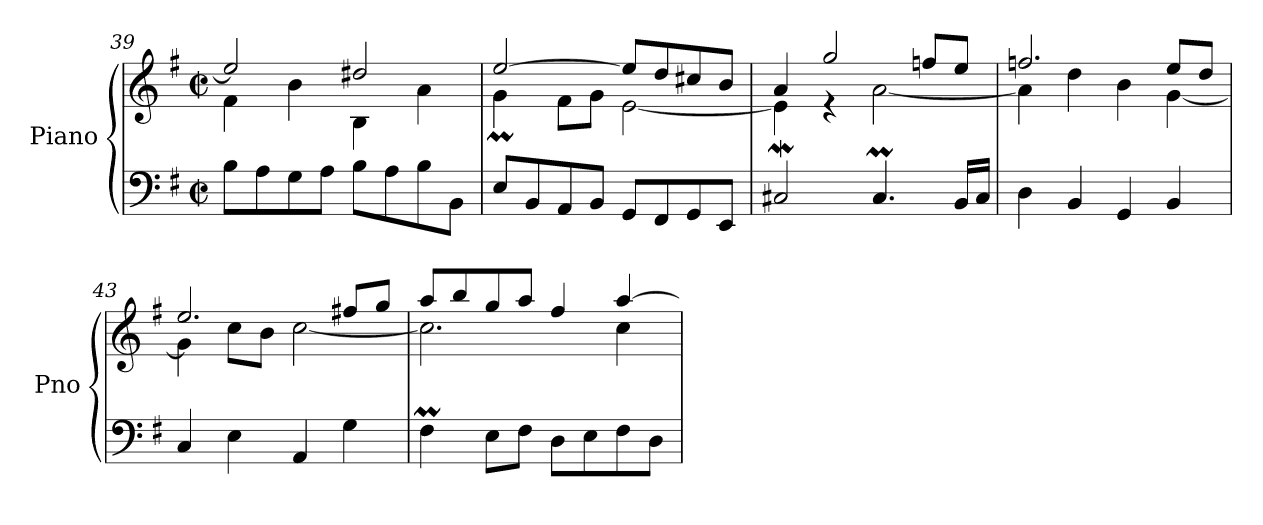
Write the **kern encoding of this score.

**kern	**kern
*part1	*part1
*staff2	*staff1
*I"Piano	*
*I'Pno	*
*clefF4	*clefG2
*k[f#]	*k[f#]
*M2/2	*M2/2
*met(c|)	*met(c|)
=39	=39
*	*^
8B\L	2ee/]	4f#\
8A\	.	.
8G\	.	4b\
8A\J	.	.
8B\L	2dd#X/	4B\
8A\	.	.
8B\	.	4a\
8BB\J	.	.
=40	=40	=40
8E/L	[2ee/	4gM\
8BB/	.	.
8AA/	.	8f#\L
8BB/J	.	8g\J
8GG/L	8ee/L]	[2e\
8FF#/	8dd/	.
8GG/	8cc#X/	.
8EE/J	8b/J	.
=41	=41	=41
2C#XW/	4a/	4e\]
.	2gg/	4r
4.C#m/	.	[2a\
.	8ffn/L	.
16BB/LL	8ee/J	.
16C#/JJ	.	.
=42	=42	=42
4D\	2.ffn/	4a\]
4BB/	.	4dd\
4GG/	.	4b\
4BB/	8ee/L	[4g\
.	8dd/J	.
!!LO:LB:g=z	!!
=43	=43	=43
4C/	2.ee/	4g\]
4E\	.	8cc\L
.	.	8b\J
4AA/	.	[2cc\
4G\	8ff#X/L	.
.	8gg/J	.
=44	=44	=44
4F#m\	8aa/L	2.cc\]
.	8bb/	.
8E\L	8gg/	.
8F#\J	8aa/J	.
8D\L	4ff#/	.
8E\	.	.
8F#\	[4aa/	4cc\
8D\J	.	.
*	*v	*v
=	=
*-	*-
